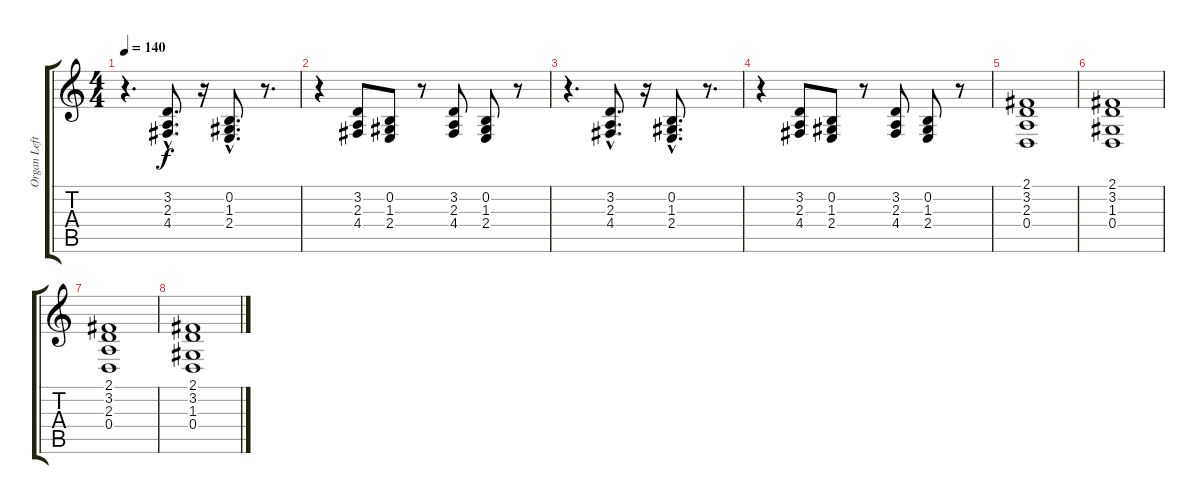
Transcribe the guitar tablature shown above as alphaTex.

\track ("Organ Left" "Organ Left") {instrument drawbarorgan}
\staff {score tabs}
\tuning (E4 B3 G3 D3 A2 E2) {hide}
\ts (4 4)
\tempo 140
\clef g2
\ks c
r.4{d dy f} (3.2{hac} 2.3{hac} 4.4{hac}).8{d} r.16 (0.2{hac} 1.3{hac} 2.4{hac}).8{d} r.8{d} |
r.4 (3.2 2.3 4.4).8 (0.2 1.3 2.4).8 r.8 (3.2 2.3 4.4).8 (0.2 1.3 2.4).8 r.8 |
r.4{d} (3.2{hac} 2.3{hac} 4.4{hac}).8{d} r.16 (0.2{hac} 1.3{hac} 2.4{hac}).8{d} r.8{d} |
r.4 (3.2 2.3 4.4).8 (0.2 1.3 2.4).8 r.8 (3.2 2.3 4.4).8 (0.2 1.3 2.4).8 r.8 |
(2.1 3.2 2.3 0.4).1 |
(2.1 3.2 1.3 0.4).1 |
(2.1 3.2 2.3 0.4).1 |
(2.1 3.2 1.3 0.4).1
